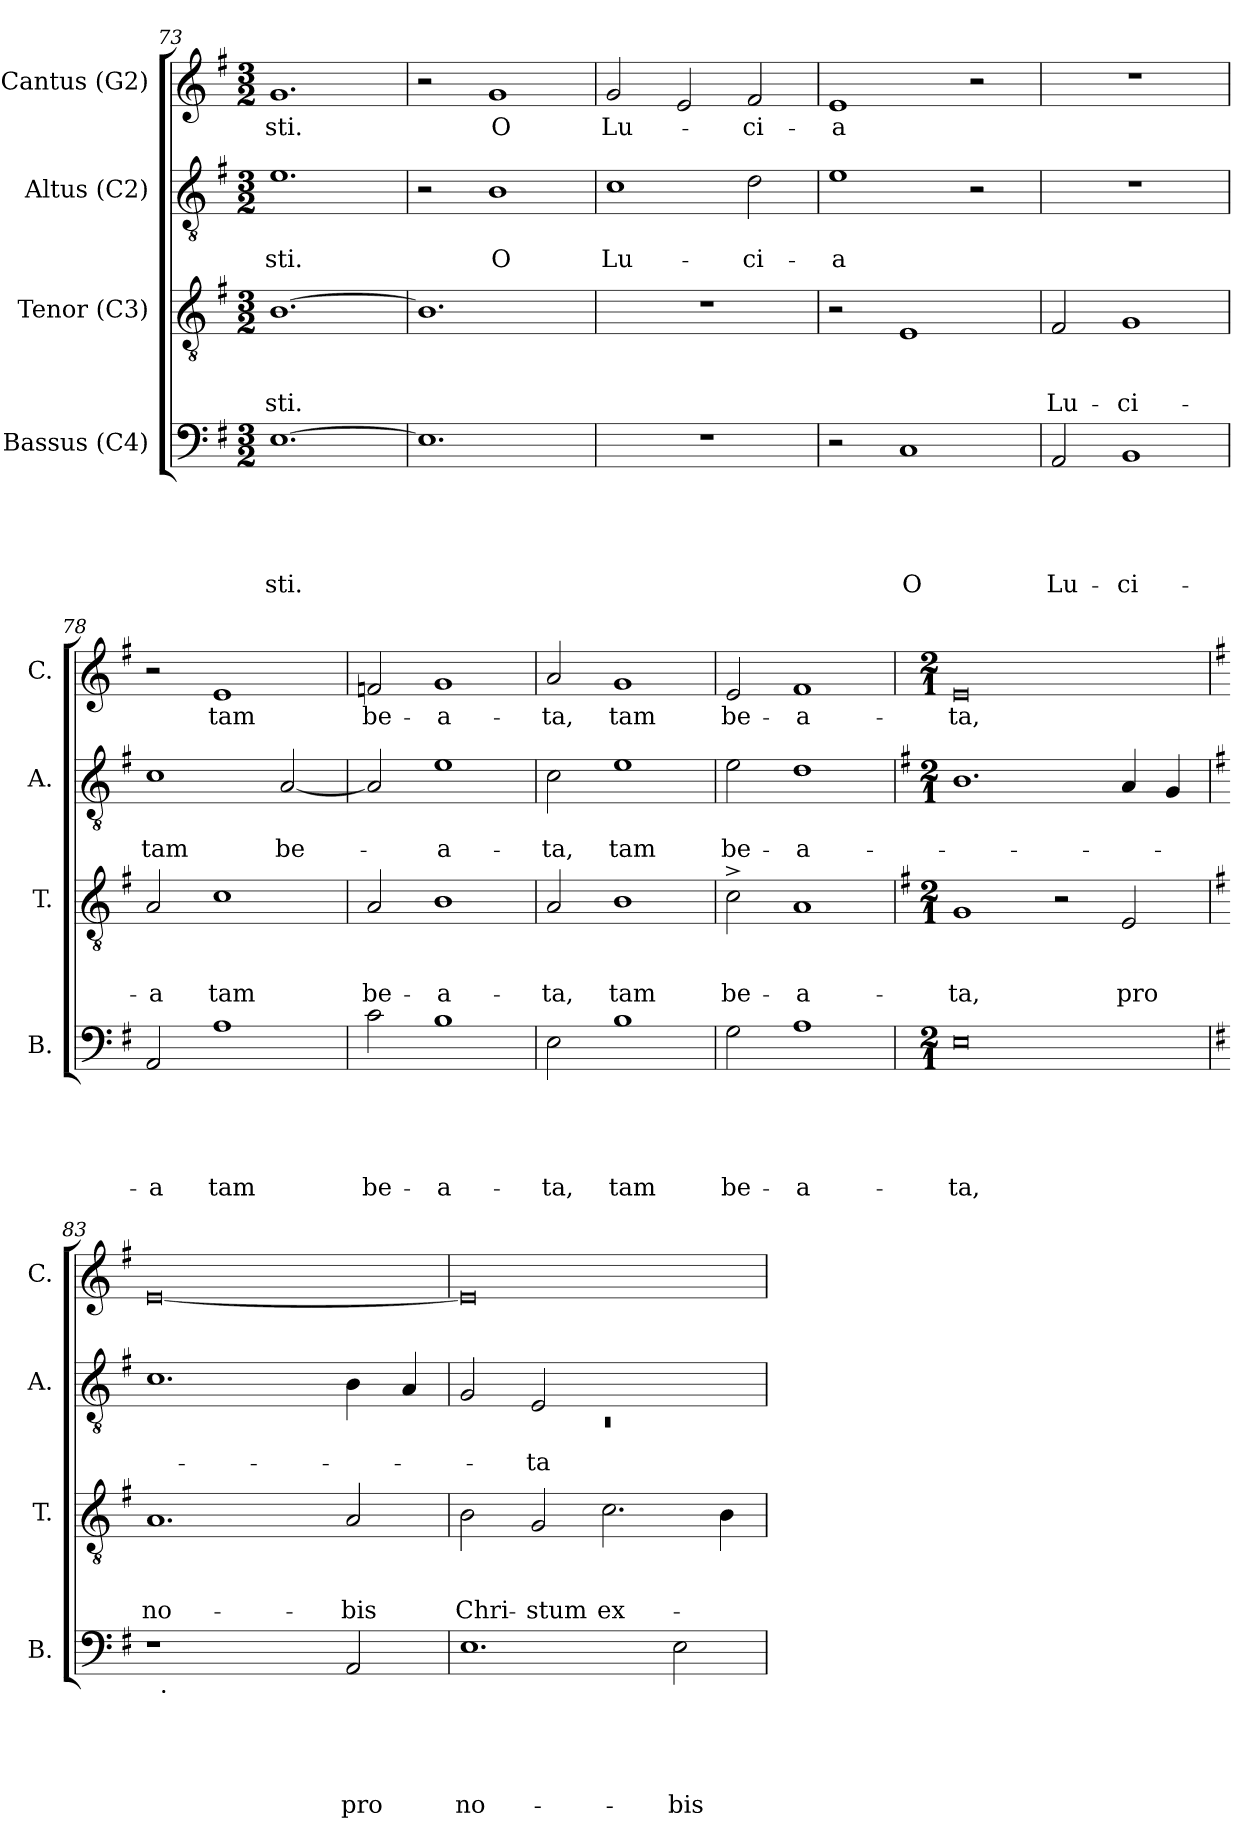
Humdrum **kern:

**kern	**text	**text	**text	**text	**text	**kern	**text	**text	**text	**kern	**text	**text	**kern	**text
*part4	*part4	*part4	*part4	*part4	*part4	*part3	*part3	*part3	*part3	*part2	*part2	*part2	*part1	*part1
*staff4	*staff4	*staff4	*staff4	*staff4	*staff4	*staff3	*staff3	*staff3	*staff3	*staff2	*staff2	*staff2	*staff1	*staff1
*I"Bassus (C4)	*	*	*	*	*	*I"Tenor (C3)	*	*	*	*I"Altus (C2)	*	*	*I"Cantus (G2)	*
*I'B.	*	*	*	*	*	*I'T.	*	*	*	*I'A.	*	*	*I'C.	*
*clefF4	*	*	*	*	*	*clefGv2	*	*	*	*clefGv2	*	*	*clefG2	*
*k[f#]	*	*	*	*	*	*k[f#]	*	*	*	*k[f#]	*	*	*k[f#]	*
*G:	*	*	*	*	*	*G:	*	*	*	*G:	*	*	*G:	*
*M3/2	*	*	*	*	*	*M3/2	*	*	*	*M3/2	*	*	*M3/2	*
=73	=73	=73	=73	=73	=73	=73	=73	=73	=73	=73	=73	=73	=73	=73
!	!	!	!	!	!LO:LY:b	!	!	!	!LO:LY:b	!	!	!LO:LY:b	!	!LO:LY:b
[>1.E	.	.	.	.	-sti.	[>1.B	.	.	-sti.	1.e	.	-sti.	1.g	-sti.
=74	=74	=74	=74	=74	=74	=74	=74	=74	=74	=74	=74	=74	=74	=74
1.E]	.	.	.	.	.	1.B]	.	.	.	2r	.	.	2r	.
!	!	!	!	!	!	!	!	!	!	!	!	!LO:LY:b	!	!LO:LY:b
.	.	.	.	.	.	.	.	.	.	1B	.	O	1g	O
=75	=75	=75	=75	=75	=75	=75	=75	=75	=75	=75	=75	=75	=75	=75
!LO:N:vis=1	!	!	!	!	!	!LO:N:vis=1	!	!	!	!	!	!LO:LY:b	!	!LO:LY:b
1.r	.	.	.	.	.	1.r	.	.	.	1c	.	Lu-	2g/	Lu-
.	.	.	.	.	.	.	.	.	.	.	.	.	2e/	.
!	!	!	!	!	!	!	!	!	!	!	!	!LO:LY:b	!	!LO:LY:b
.	.	.	.	.	.	.	.	.	.	2d\	.	-ci-	2f#/	-ci-
=76	=76	=76	=76	=76	=76	=76	=76	=76	=76	=76	=76	=76	=76	=76
!	!	!	!	!	!	!	!	!	!	!	!	!LO:LY:b:rj	!	!LO:LY:b:rj
2r	.	.	.	.	.	2r	.	.	.	1e	.	-a	1e	-a
!	!	!	!	!	!LO:LY:b	!	!	!	!	!	!	!	!	!
1C	.	.	.	.	O	1E<	.	.	.	.	.	.	.	.
.	.	.	.	.	.	.	.	.	.	2r	.	.	2r	.
!!LO:LB:g=z
=77	=77	=77	=77	=77	=77	=77	=77	=77	=77	=77	=77	=77	=77	=77
!	!	!	!	!	!LO:LY:b	!	!	!	!LO:LY:b	!LO:N:vis=1	!	!	!LO:N:vis=1	!
2AA/	.	.	.	.	Lu-	2F#/	.	.	Lu-	1.r	.	.	1.r	.
!	!	!	!	!	!LO:LY:b	!	!	!	!LO:LY:b	!	!	!	!	!
1BB	.	.	.	.	-ci-	1G	.	.	-ci-	.	.	.	.	.
=78	=78	=78	=78	=78	=78	=78	=78	=78	=78	=78	=78	=78	=78	=78
!	!	!	!	!	!LO:LY:b	!	!	!	!LO:LY:b	!	!	!LO:LY:b	!	!
2AA/	.	.	.	.	-a	2A/	.	.	-a	1c	.	tam	2r	.
!	!	!	!	!	!LO:LY:b	!	!	!	!LO:LY:b	!	!	!	!	!LO:LY:b
1A	.	.	.	.	tam	1c	.	.	tam	.	.	.	1e	tam
!	!	!	!	!	!	!	!	!	!	!	!	!LO:LY:b	!	!
.	.	.	.	.	.	.	.	.	.	[<2A/	.	be-	.	.
=79	=79	=79	=79	=79	=79	=79	=79	=79	=79	=79	=79	=79	=79	=79
!	!	!	!	!	!LO:LY:b	!	!	!	!LO:LY:b	!	!	!	!	!LO:LY:b
2c\	.	.	.	.	be-	2A/	.	.	be-	2A/]	.	.	2f/	be-
!	!	!	!	!	!LO:LY:b:rj	!	!	!	!LO:LY:b:rj	!	!	!LO:LY:b:rj	!	!LO:LY:b:rj
1B	.	.	.	.	-a-	1B	.	.	-a-	1e	.	-a-	1g	-a-
=80	=80	=80	=80	=80	=80	=80	=80	=80	=80	=80	=80	=80	=80	=80
!	!	!	!	!	!LO:LY:b	!	!	!	!LO:LY:b	!	!	!LO:LY:b	!	!LO:LY:b
2E\	.	.	.	.	-ta,	2A/	.	.	-ta,	2c\	.	-ta,	2a/	-ta,
!	!	!	!	!	!LO:LY:b	!	!	!	!LO:LY:b	!	!	!LO:LY:b	!	!LO:LY:b
1B	.	.	.	.	tam	1B	.	.	tam	1e	.	tam	1g	tam
=81	=81	=81	=81	=81	=81	=81	=81	=81	=81	=81	=81	=81	=81	=81
!	!	!	!	!	!LO:LY:b	!	!	!	!LO:LY:b	!	!	!LO:LY:b	!	!LO:LY:b
2G\	.	.	.	.	be-	2c^>\	.	.	be-	2e\	.	be-	2e/	be-
!	!	!	!	!	!LO:LY:b:rj	!	!	!	!LO:LY:b:rj	!	!	!LO:LY:b:rj	!	!LO:LY:b:rj
1A	.	.	.	.	-a-	1A	.	.	-a-	1d	.	-a-	1f#	-a-
=82	=82	=82	=82	=82	=82	=82	=82	=82	=82	=82	=82	=82	=82	=82
*k[]	*	*	*	*	*	*	*	*	*	*	*	*	*k[]	*
*C:	*	*	*	*	*	*	*	*	*	*	*	*	*C:	*
*M2/1	*	*	*	*	*	*M2/1	*	*	*	*M2/1	*	*	*M2/1	*
!	!	!	!	!	!LO:LY:b	!	!	!	!LO:LY:b	!	!	!	!	!LO:LY:b
0E	.	.	.	.	-ta,	1G	.	.	-ta,	1.B	.	.	0e	-ta,
.	.	.	.	.	.	2r	.	.	.	.	.	.	.	.
!	!	!	!	!	!	!	!	!	!LO:LY:b	!	!	!	!	!
.	.	.	.	.	.	2E/	.	.	pro	4A/	.	.	.	.
.	.	.	.	.	.	.	.	.	.	4G/	.	.	.	.
!!LO:PB:g=z
=83	=83	=83	=83	=83	=83	=83	=83	=83	=83	=83	=83	=83	=83	=83
*k[f#]	*	*	*	*	*	*	*	*	*	*	*	*	*k[f#]	*
*G:	*	*	*	*	*	*	*	*	*	*	*	*	*G:	*
!	!	!	!	!	!	!	!	!	!LO:LY:b	!	!	!	!	!
*^	*	*	*	*	*	*	*	*	*	*	*	*	*	*
1r	32ryy	.	.	.	.	.	1.A	.	.	no-	1.c	.	.	[<0e	.
!	!LO:TX:b:t=.	!	!	!	!	!	!	!	!	!	!	!	!	!	!
.	1ryy	.	.	.	.	.	.	.	.	.	.	.	.	.	.
2ryy	.	.	.	.	.	.	.	.	.	.	.	.	.	.	.
.	2ryy	.	.	.	.	.	.	.	.	.	.	.	.	.	.
!	!	!	!	!	!	!LO:LY:b	!	!	!	!LO:LY:b	!	!	!	!	!
2AA/	.	.	.	.	.	pro	2A/	.	.	-bis	4B\	.	.	.	.
.	4...ryy	.	.	.	.	.	.	.	.	.	.	.	.	.	.
.	.	.	.	.	.	.	.	.	.	.	4A/	.	.	.	.
=84	=84	=84	=84	=84	=84	=84	=84	=84	=84	=84	=84	=84	=84	=84	=84
*	*	*	*	*	*	*	*	*	*	*	*^	*	*	*	*
!	!	!	!	!	!	!LO:LY:b	!	!	!	!LO:LY:b	!	!LO:N:vis=1	!	!	!	!
*v	*v	*	*	*	*	*	*	*	*	*	*	*	*	*	*	*
1.E	.	.	.	.	no-	2B\	.	.	Chri-	2G/	0rC	.	.	0e]	.
!	!	!	!	!	!	!	!	!	!LO:LY:b	!	!	!	!LO:LY:b	!	!
.	.	.	.	.	.	2G/	.	.	-stum	2E/	.	.	-ta	.	.
!	!	!	!	!	!	!	!	!	!LO:LY:b	!	!	!	!	!	!
.	.	.	.	.	.	2.c\	.	.	ex-	1ryy	.	.	.	.	.
!	!	!	!	!	!LO:LY:b	!	!	!	!	!	!	!	!	!	!
2E\	.	.	.	.	-bis	.	.	.	.	.	.	.	.	.	.
.	.	.	.	.	.	4B\	.	.	.	.	.	.	.	.	.
*	*	*	*	*	*	*	*	*	*	*v	*v	*	*	*	*
=	=	=	=	=	=	=	=	=	=	=	=	=	=	=
*-	*-	*-	*-	*-	*-	*-	*-	*-	*-	*-	*-	*-	*-	*-
